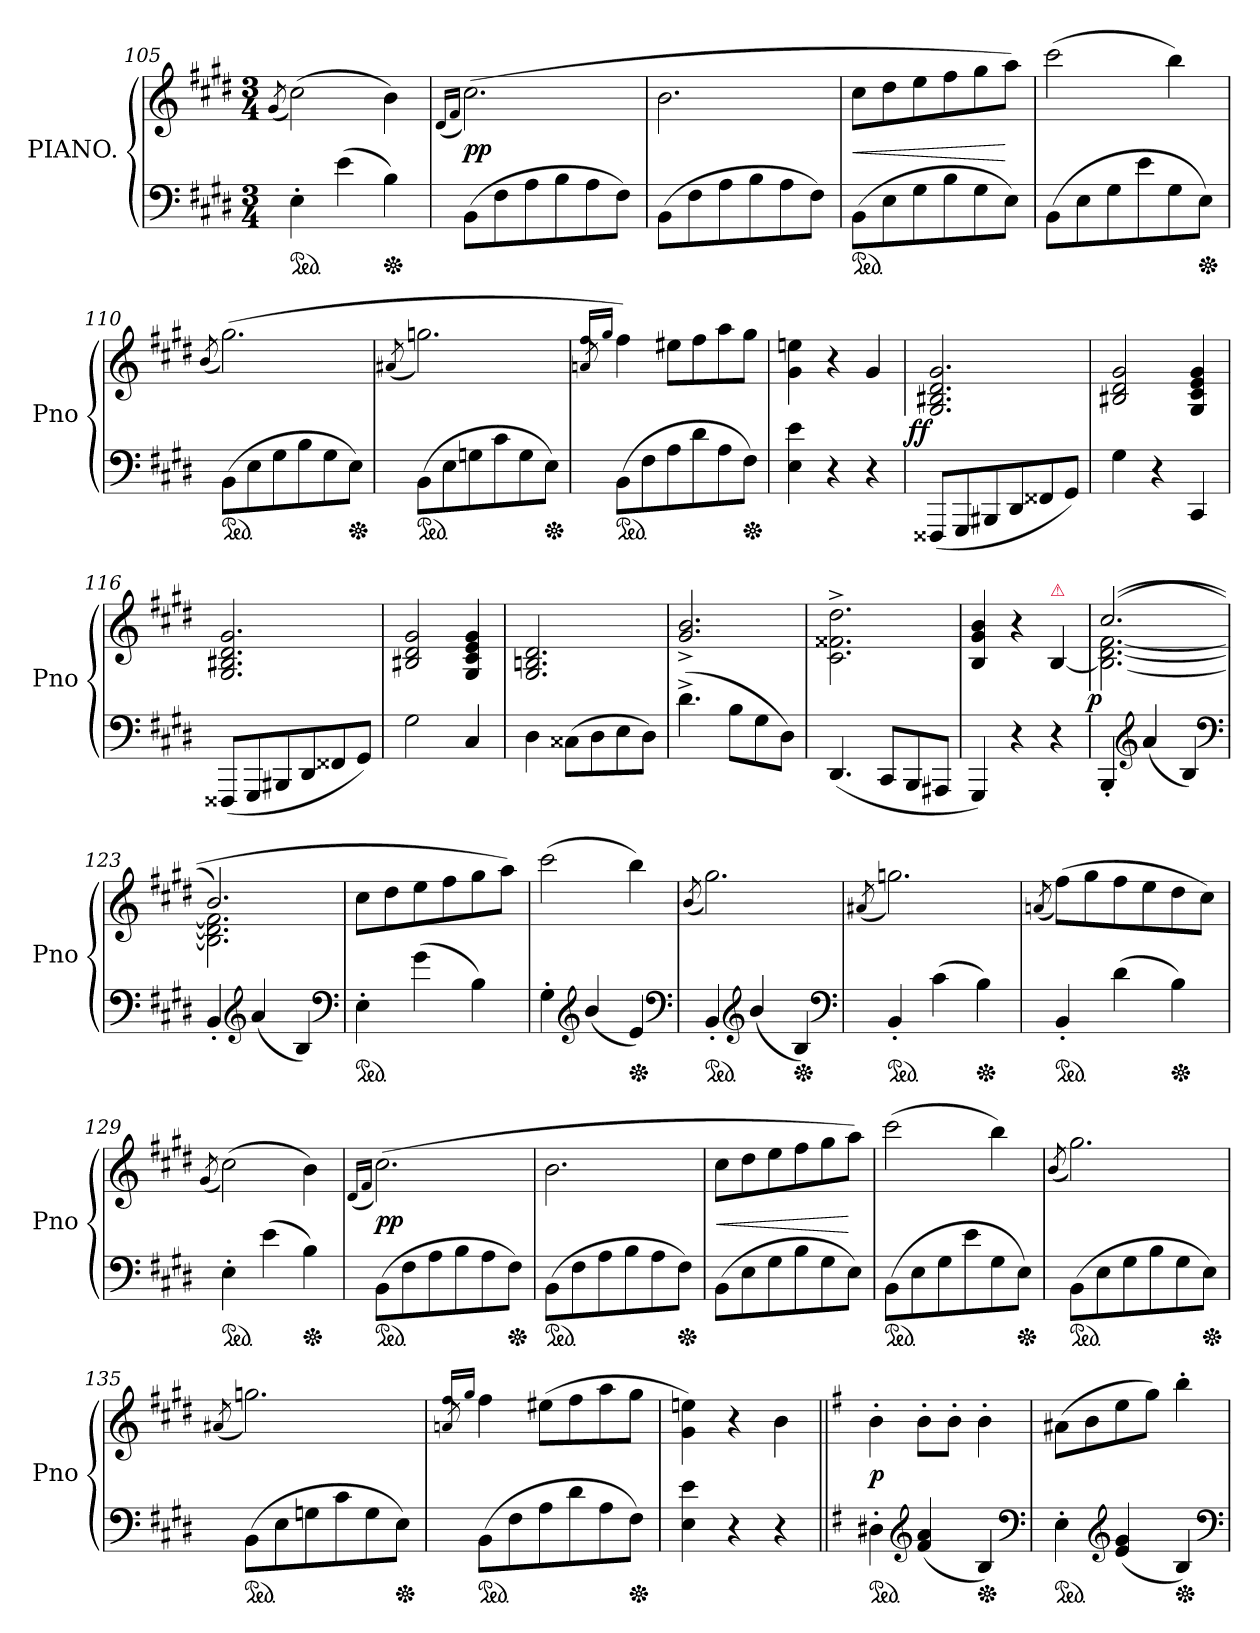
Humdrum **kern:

**kern	**kern	**dynam
*part1	*part1	*part1
*staff2	*staff1	*staff1/2
*I"PIANO.	*	*
*I'Pno	*	*
*clefF4	*clefG2	*
*k[f#c#g#d#]	*k[f#c#g#d#]	*
*M3/4	*M3/4	*
=105	=105	=105
.	(<8qg#/	.
*ped	*	*
4E'>	(>2cc#)	.
(>4e	.	.
*Xped	*	*
4B)	4b)	.
=106	=106	=106
.	(<16qqd#/LL	.
.	16qqf#/JJ	.
(>8BBL	(>2.cc#)	pp
8F#	.	.
8A	.	.
8B	.	.
8A	.	.
8F#J)	.	.
=107	=107	=107
(>8BBL	2.b	.
8F#	.	.
8A	.	.
8B	.	.
8A	.	.
8F#J)	.	.
=108	=108	=108
*ped	*	*
(>8BBL	8cc#L	<
8E	8dd#	.
8G#	8ee	.
8B	8ff#	.
8G#	8gg#	.
8EJ)	8aaJ)	[
=109	=109	=109
(>8BBL	(>2ccc#	.
8E	.	.
8G#	.	.
8e	.	.
8G#	4bb)	.
*Xped	*	*
8EJ)	.	.
=110	=110	=110
.	(<8qb/	.
*ped	*	*
(>8BBL	(>2.gg#)	.
8E	.	.
8G#	.	.
8B	.	.
8G#	.	.
*Xped	*	*
8EJ)	.	.
=111	=111	=111
.	(<8qa#X/	.
*ped	*	*
(>8BBL	2.ggn)	.
8E	.	.
8Gn	.	.
8c#	.	.
8G	.	.
*Xped	*	*
8EJ)	.	.
=112	=112	=112
.	16qqff#/LL	.
*	*^	*
.	16qqgg#j/JJ	8qan/	.
*ped	*	*	*
(>8BBL	4ff#)	2.ryy	.
8F#	.	.	.
8A	8ee#XL	.	.
8d#	8ff#	.	.
8A	8aa	.	.
*Xped	*	*	*
8F#J)	8gg#J	.	.
*	*v	*v	*
=113	=113	=113
4E 4e	4g# 4een	.
4r	4r	.
4r	4g#	.
=114	=114	=114
!	!	!LO:DY:rj
(<8FFF##XL	2.G# 2.B#X 2.d# 2.g#	ff
8GGG#	.	.
8BBB#X	.	.
8DD#	.	.
8FF##X	.	.
8GG#J)	.	.
=115	=115	=115
4G#	2B#X 2d# 2g#	.
4r	.	.
4CC#	4G# 4c# 4e 4g#	.
=116	=116	=116
(<8FFF##XL	2.G# 2.B#X 2.d# 2.g#	.
8GGG#	.	.
8BBB#X	.	.
8DD#	.	.
8FF##X	.	.
8GG#J)	.	.
=117	=117	=117
2G#	2B#X 2d# 2g#	.
4C#/	4G# 4c# 4e 4g#	.
=118	=118	=118
4D#\	2.G#/ 2.Bnj/ 2.d#/	.
(>8C##X\L	.	.
8D#\	.	.
8E\	.	.
8D#\J)	.	.
=119	=119	=119
(4.d#^>	2.g#^>/ 2.b^>/	.
8BL	.	.
8G#	.	.
8D#J)	.	.
=120	=120	=120
(<4.DD#	2.c#^>\ 2.f##X^>\ 2.dd#^>\	.
8CC#L	.	.
8BBB	.	.
8AAA#XJ	.	.
=121	=121	=121
4GGG#)	4B 4g# 4b	.
4r	4r	.
!	!LO:TX:a:color=crimson:t=⚠	!
4r	[<4B	.
=122	=122	=122
*	*^	*
!	!	!	!LO:DY:rj
4BBB'<	(>(>2.cc#	2.B_ [2.d# [2.f#	p
*clefG2	*	*	*
(<4a	.	.	.
4B)	.	.	.
*clefF4	*	*	*
=123	=123	=123	=123
4BB'</	2.b)	2.B] 2.d#] 2.f#]	.
*clefG2	*	*	*
(<4a	.	.	.
4B)	.	.	.
*	*v	*v	*
*clefF4	*	*
=124	=124	=124
*ped	*	*
4E'>	8cc#L	.
.	8dd#	.
(>4g#	8ee	.
.	8ff#	.
4B)	8gg#	.
.	8aaJ)	.
=125	=125	=125
4G#'>	(>2ccc#	.
*clefG2	*	*
(<4b/	.	.
*Xped	*	*
4e)	4bb)	.
*clefF4	*	*
=126	=126	=126
.	(<8qb/	.
*ped	*	*
4BB'<	2.gg#)	.
*clefG2	*	*
(<4b/	.	.
*Xped	*	*
4B)	.	.
*clefF4	*	*
=127	=127	=127
.	(<8qa#X/	.
*ped	*	*
4BB'<	2.ggn)	.
(>4c#	.	.
*Xped	*	*
4B)	.	.
=128	=128	=128
.	(<8qan/	.
*ped	*	*
4BB'<	(>8ff#L)	.
.	8gg#j	.
(>4d#	8ff#	.
.	8ee	.
*Xped	*	*
4B)	8dd#	.
.	8cc#J)	.
=129	=129	=129
.	(<8qg#/	.
*ped	*	*
4E'>	(>2cc#)	.
(>4e	.	.
*Xped	*	*
4B)	4b)	.
=130	=130	=130
.	(<16qqd#/LL	.
.	16qqf#/JJ	.
*ped	*	*
(>8BBL	(>2.cc#)	pp
8F#	.	.
8A	.	.
8B	.	.
8A	.	.
*Xped	*	*
8F#J)	.	.
=131	=131	=131
*ped	*	*
(>8BBL	2.b	.
8F#	.	.
8A	.	.
8B	.	.
8A	.	.
*Xped	*	*
8F#J)	.	.
=132	=132	=132
(>8BBL	8cc#L	<
8E	8dd#	.
8G#	8ee	.
8B	8ff#	.
8G#	8gg#	.
8EJ)	8aaJ)	[
=133	=133	=133
*ped	*	*
(>8BBL	(>2ccc#	.
8E	.	.
8G#	.	.
8e	.	.
8G#	4bb)	.
*Xped	*	*
8EJ)	.	.
=134	=134	=134
.	(<8qb/	.
*ped	*	*
(>8BBL	2.gg#)	.
8E	.	.
8G#	.	.
8B	.	.
8G#	.	.
*Xped	*	*
8EJ)	.	.
=135	=135	=135
.	(<8qa#X/	.
*ped	*	*
(>8BBL	2.ggn)	.
8E	.	.
8Gn	.	.
8c#	.	.
8G	.	.
*Xped	*	*
8EJ)	.	.
=136	=136	=136
.	16qqff#/LL	.
*	*^	*
.	16qqgg#j/JJ	8qan/	.
*ped	*	*	*
(>8BBL	4ff#	2.ryy	.
8F#	.	.	.
8A	(>8ee#XL	.	.
8d#	8ff#	.	.
8A	8aa	.	.
*Xped	*	*	*
8F#J)	8gg#J	.	.
*	*v	*v	*
=137	=137	=137
4E 4e	4g#\ 4een\)	.
4r	4r	.
4r	4b\	.
=138||	=138||	=138||
*k[f#]	*k[f#]	*
*ped	*	*
4D#X'>	4b'>	p
*clefG2	*	*
(<4f# 4a	8b'>L	.
.	8b'>J	.
*Xped	*	*
4B)	4b'>	.
*clefF4	*	*
=139	=139	=139
*ped	*	*
4E'>	(>8a#XL	.
.	8b	.
*clefG2	*	*
(<4e 4g	8ee	.
.	8ggJ)	.
*Xped	*	*
4B)	4bb'>	.
*clefF4	*	*
=	=	=
*-	*-	*-
